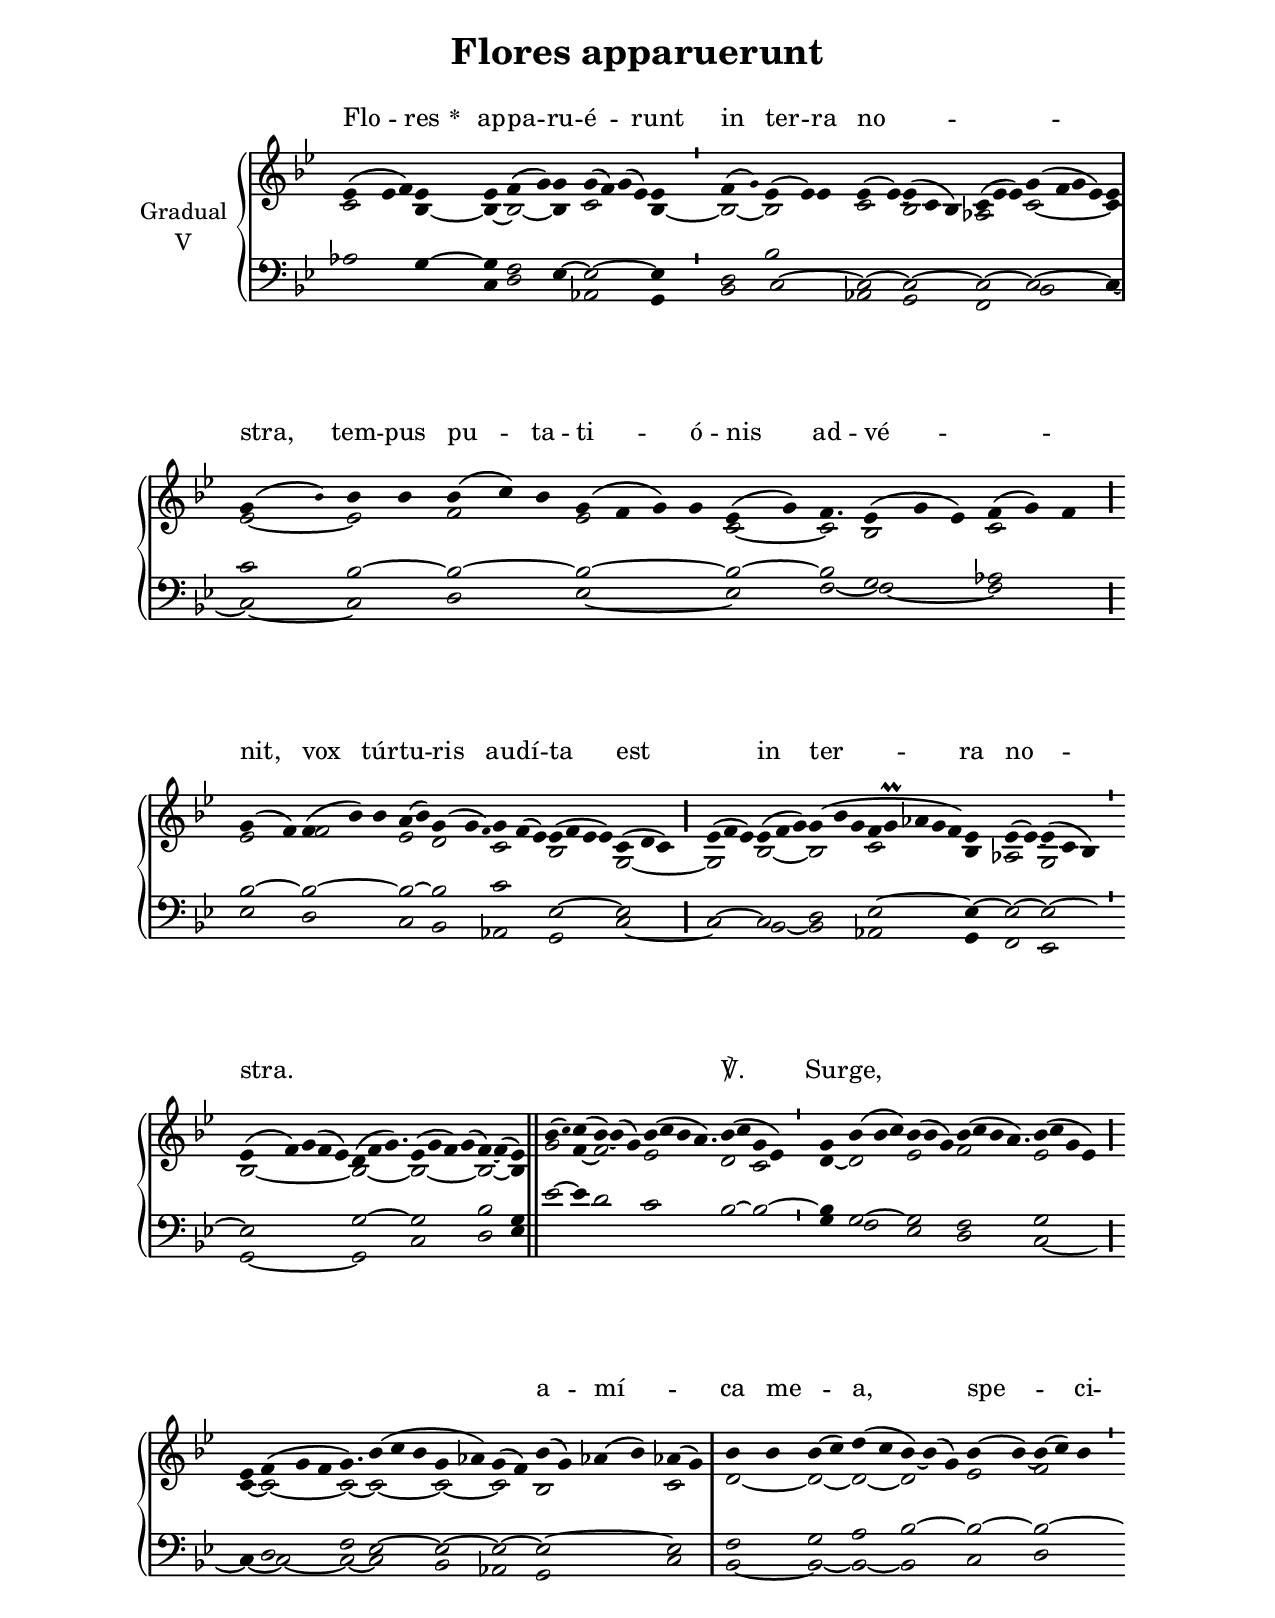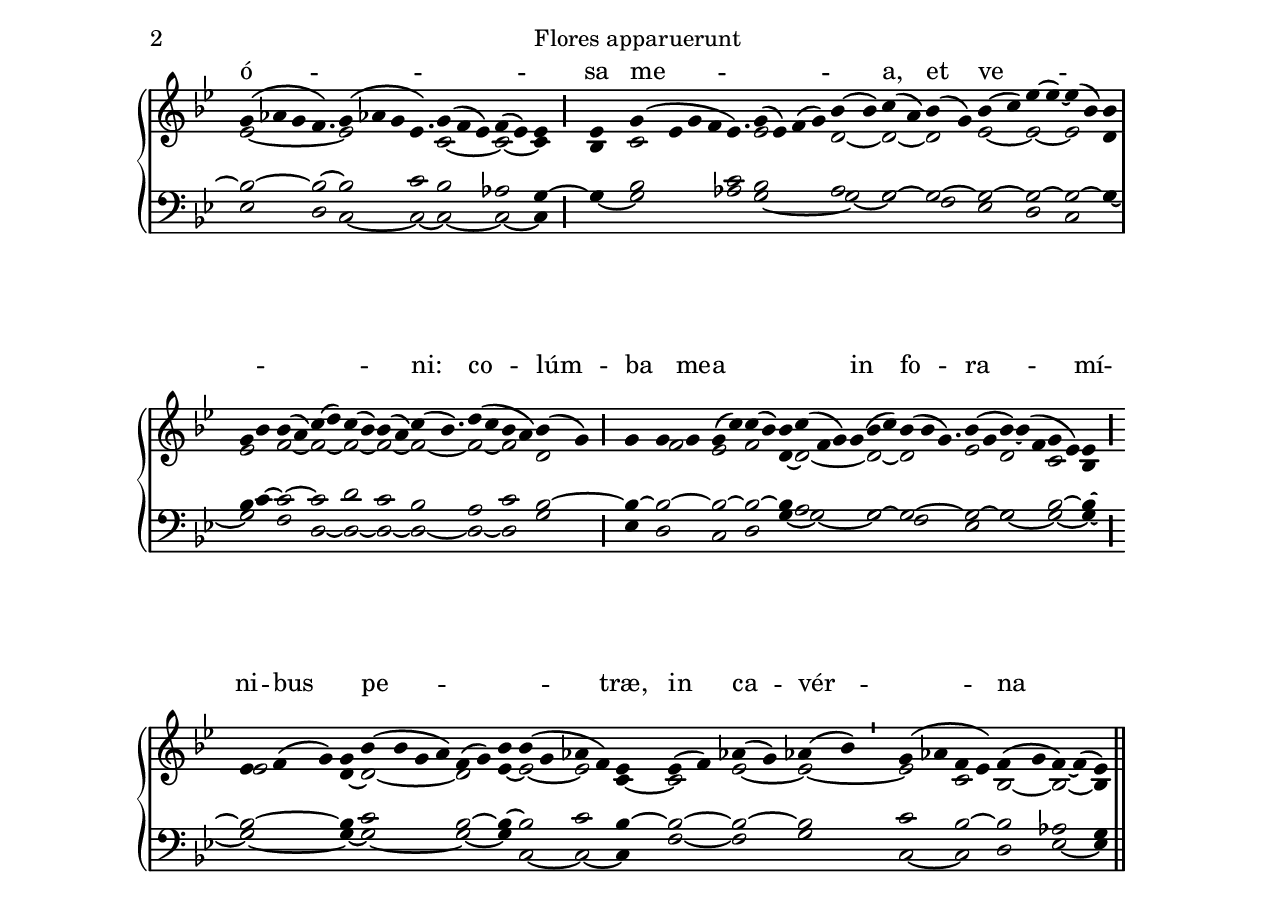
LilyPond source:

\version "2.18"
\include "gregorian.ly"
\include "noh2.ily"


%Page reference: page iii.80
%(volume.page)

global = {
 \key c \dorian
 \cadenzaOn 
}

\header {
  title = \markup \center-column {"Flores apparuerunt" \vspace #1 }
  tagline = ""
  composer = ""
}

\paper {
 #(include-special-characters)
  oddHeaderMarkup = \markup \fill-line {
    \line {}
    \center-column {
      \on-the-fly #first-page     " "
      \on-the-fly #not-first-page "Flores apparuerunt"
    }
    \line { \on-the-fly #print-page-number-check-first \fromproperty #'page:page-number-string }
  }
  evenHeaderMarkup = \markup \fill-line {
    \line { \on-the-fly #print-page-number-check-first \fromproperty #'page:page-number-string }
    \center-column { "Flores apparuerunt" }
    \line {}
  }
}

chantText = \lyricmode {
Flo -- res 
\set stanza = " * " ap -- pa -- ru -- é -- _ runt in ter -- ra no -- _ _ _ stra, 
tem -- pus pu -- ta -- ti -- ó -- nis ad -- vé -- _ _ nit, 
vox túr -- tu -- ris au -- dí -- ta est _ 
in ter -- ra no -- stra. _ _ _ _ _ _ _ ℣. 
Sur -- ge, _ _ _ _ _ _ _ 
a -- mí -- _ ca me -- _ a, 
spe -- ci -- ó -- _ _ _ _ sa me -- _ _ _ a, 
et ve -- _ _ _ _ _ _ _ _ ni: 
co -- lúm -- ba _ me -- a _ _ _ 
in fo -- ra -- mí -- ni -- bus _ pe -- _ _ _ træ, 
in ca -- vér -- _ na 
\set stanza = " * " ma -- cé -- ri -- æ. _ _ _ _ _ }

chantMusic = {
\tieDown   ees'4 ( ees'4 f'4) ees'4  ees'4 f'4 ( g'4) g'4 g'4 ( f'4) g'4 ( ees'4) ees'4 \divisioMinima
 f'4 ( \once \tweak #'font-size #-4 g' ) ees'4 ( ees'4) ees'4 ees'4 ( ees'4) ~ ees'4 ( c'4 bes4) c'4 ( ees'4 ees'4) g'4 ( f'4 g'4 ees'4) ees'4 \divisioMaxima
 g'4 ( \once \tweak #'font-size #-4 bes' ) bes'4 bes'4 bes'4 ( c''4) bes'4 g'4 ( f'4 g'4) g'4 ees'4 ( g'4) f'4. ees'4 ( g'4 ees'4) f'4 ( g'4) f'4 \divisioMaior
 g'4 ( f'4) f'4 ( bes'4) bes'4 a'4 ( bes'4) g'4 ( g'4 \once \tweak #'font-size #-4 f' ) g'4 f'4 ( ees'4) ees'4 ( f'4 ees'4 ees'4) c'4 ( d'4 c'4) \divisioMaior
 ees'4 ( f'4 ees'4) ees'4 ( f'4 g'4)  g'4 ( bes'4 g'4 f'4 g'\prall aes'4 g'4 f'4) ees'4 ees'4 ( ees'4) ~ ees'4 ( c'4 bes4) \divisioMinima
 ees'4 ( f'4) g'4 ( f'4 ees'4) d'4 ( f'4 g'4.) ees'4 ( g'4 f'4) g'4 ( f'4) ~ f'4 ( ees'4) \finalis
  bes'4 ( \once \tweak #'font-size #-4 c'' ) c''4 ( bes'4) ~ bes'4 ( g'4) bes'4 ( c''4 bes'4 a'4.) bes'4 ( c''4 g'4 ees'4) \divisioMinima
 g'4 bes'4 ( bes'4 c''4) bes'4 ( bes'4 g'4) bes'4 ( c''4 bes'4 a'4.) bes'4 ( c''4 g'4 ees'4) \divisioMaior
 ees'4  f'4 ( g'4 f'4 g'4.) bes'4 ( c''4 bes'4 g'4 aes'4) g'4 ( f'4)  bes'4 ( g'4) aes'4 ( bes'4)  aes'4 ( g'4) \divisioMaxima
 bes'4 bes'4 bes'4 ( c''4) d''4 ( c''4 bes'4) ~ bes'4 ( g'4) bes'4 ( bes'4) ~ bes'4 ( c''4) bes'4 \divisioMinima
  g'4 ( aes'4 g'4 f'4.) g'4 ( aes'4 g'4 ees'4.) g'4 ( f'4 ees'4) f'4 ( ees'4) ees'4 \divisioMaior
 ees'4 g'4 ( ees'4 g'4 f'4 ees'4.) g'4 ( ees'4) f'4 ( g'4) bes'4 ( bes'4) c''4 ( a'4) bes'4 ( g'4) bes'4 ( c''4) ees''4 ( ees''4) ~ ees''4 ( bes'4) bes'4 \divisioMaxima
 g'4 bes'4 bes'4 ( a'4) c''4 ( d''4) c''4 ( bes'4) bes'4 ( a'4) c''4 ( bes'4.) d''4 ( c''4 bes'4 a'4) bes'4 ( g'4) \divisioMaior
 g'4 g'4 g'4 g'4 ( c''4) c''4 ( bes'4) bes'4 c''4 ( f'4 g'4) g'4 ( bes'4 c''4) bes'4 ( bes'4 g'4.) bes'4 ( g'4 bes'4) ~ bes'4 ( f'4 g'4 ees'4) ees'4 \divisioMaior
 ees'4 f'4 ( g'4) g'4 bes'4 ( bes'4 g'4 a'4) f'4 ( g'4)   bes'4 bes'4 ( g'4 aes'4 f'4) ees'4 ees'4 ( f'4) aes'4 ( g'4) aes'4 ( bes'4) \divisioMinima
  g'4 ( aes'4 f'4 ees'4) f'4 ( g'4 f'4) ~ f'4 ( ees'4) \finalis

}

altoMusic = {
c'2*3/2 bes4 ~ bes4 ~ bes2 ~ bes4 c'2*4/2 bes4 ~ \divisioMinima
bes2 ~ bes2*3/2 c'2 bes2*3/2 aes2*3/2 c'2*4/2 ~ c'4 \divisioMaxima
ees'2 ~ ees'2 f'2*3/2 ees'2*4/2 c'2 ~ c'2*3/4 bes2*3/2 c'2*3/2 \divisioMaior
ees'2 f'2*3/2 ees'2 d'2*3/2 c'2*3/2 bes2*4/2 g2*3/2 ~ \divisioMaior
g2*3/2 bes2*3/2 ~ bes2*3/2 c'2*5/2 bes4 aes2 g2*3/2 \divisioMinima
bes2*5/2 ~ bes2*7/4 ~ bes2*4/2 ~ bes2 ~ bes4 g'2 f'4 ~ f'2*3/2 ees'2*9/4 d'2 c'2 \divisioMinima
d'4 ~ d'2*3/2 ees'2*3/2 f'2*9/4 ees'2*4/2 \divisioMaior
c'4 ~ c'2*3/2 ~ c'2*3/4 ~ c'2*3/2 ~ c'2 ~ c'2 bes2*4/2 c'2 \divisioMaxima
d'2 ~ d'2 ~ d'2 ~ d'2*3/2 ees'2 f'2*3/2 ees'2*9/4 ~ ees'2*9/4 c'2*3/2 ~ c'2 ~ c'4 \divisioMaior
bes4 c'2*11/4 ees'2*4/2 d'2 ~ d'2 ~ d'2 ees'2 ~ ees'2 ~ ees'2 d'4 \divisioMaxima
ees'2 f'2 ~ f'2 ~ f'2 ~ f'2 ~ f'2*5/4 ~ f'2 ~ f'2 d'2 \divisioMaior
g'4 f'2 ees'2 f'2 d'4 ~ d'2*4/2 ~ d'2 ~ d'2*7/4 ees'2 d'2*3/2 c'2 bes4 \divisioMaior
ees'2*3/2 d'4 ~ d'2*4/2 ~ d'2 ees'4 ~ ees'2 ~ ees'2 c'4 ~ c'2 ees'2 ~ ees'2 ~ ees'2 c'2 bes2 ~ bes2 ~ bes4 \finalis
}

tenorMusic = {
aes2*3/2 g4 ~ g4 f2 ees4 ~ ees2*4/2 ~ ees4 \divisioMinima
d2 c2*3/2 ~ c2 ~ c2*3/2 ~ c2*3/2 ~ c2*4/2 ~ c4 \divisioMaxima
c'2 bes2 ~ bes2*3/2 ~ bes2*4/2 ~ bes2 ~ bes2*3/4 g2*3/2 aes2*3/2 \divisioMaior
bes2 ~ bes2*3/2 ~ bes2 ~ bes2*3/2 c'2*3/2 ees2*4/2 ~ ees2*3/2 \divisioMaior
c2*3/2 ~ c2*3/2 d2*3/2 ees2*5/2 ~ ees4 ~ ees2 ~ ees2*3/2 ~ \divisioMinima
ees2*5/2 g2*7/4 ~ g2*4/2 bes2 g4 ees'2 ~ ees'4 d'2*3/2 c'2*9/4 bes2 ~ bes2 ~ \divisioMinima
bes4 g2*3/2 ~ g2*3/2 f2*9/4 g2*4/2 \divisioMaior
c4 d2*3/2 f2*3/4 ees2*3/2 ~ ees2 ~ ees2 ~ ees2*4/2 ~ ees2 \divisioMaxima
f2 g2 a2 bes2*3/2 ~ bes2 ~ bes2*3/2 ~ bes2*3/2 ~ bes2*3/4 ~ bes2*3/2 c'2*3/4 bes2*3/2 aes2 g4 ~ \divisioMaior
g4 bes2*4/2 c'2*3/4 bes2*4/2 a2 g2 ~ g2 ~ g2 ~ g2 ~ g2 ~ g4 \divisioMaxima
bes4 c'4 ~ c'2 ~ c'2 d'2 c'2 bes2*5/4 a2 c'2 bes2 ~ \divisioMaior
bes4 ~ bes2 ~ bes2 ~ bes2 ~ bes4 a2*4/2 g2 ~ g2*7/4 ~ g2 ~ g2*3/2 bes2 ~ bes4 ~ \divisioMaior
bes2*3/2 ~ bes4 c'2*4/2 bes2 ~ bes4 ~ bes2 c'2 bes4 ~ bes2 ~ bes2 ~ bes2 c'2 bes2 ~ bes2 aes2 g4 \finalis
}

bassMusic = {
r2*4/2 c4 d2 ees4 aes,2*4/2 g,4 \divisioMinima
bes,2 bes2*3/2 aes,2 g,2*3/2 f,2*3/2 bes,2*4/2 c4 ~ \divisioMaxima
c2 ~ c2 d2*3/2 ees2*4/2 ~ ees2 f2*3/4 ~ f2*3/2 ~ f2*3/2 \divisioMaior
ees2 d2*3/2 c2 bes,2*3/2 aes,2*3/2 g,2*4/2 c2*3/2 ~ \divisioMaior
c2*3/2 bes,2*3/2 ~ bes,2*3/2 aes,2*5/2 g,4 f,2 ees,2*3/2 \divisioMinima
g,2*5/2 ~ g,2*7/4 c2*4/2 d2 ees4 r2*29/4 \divisioMinima
g4 f2*3/2 ees2*3/2 d2*9/4 c2*4/2 ~ \divisioMaior
c4 ~ c2*3/2 ~ c2*3/4 ~ c2*3/2 bes,2 aes,2 g,2*4/2 c2 \divisioMaxima
bes,2 ~ bes,2 ~ bes,2 ~ bes,2*3/2 c2 d2*3/2 ees2*3/2 d2*3/4 c2*3/2 ~ c2*3/4 ~ c2*3/2 ~ c2 ~ c4 \divisioMaior
g4 ~ g2*4/2 aes2*3/4 g2*4/2 ~ g2 ~ g2 f2 ees2 d2 c2 g4 ~ \divisioMaxima
g2 f2 d2 ~ d2 ~ d2 ~ d2*5/4 ~ d2 ~ d2 g2 \divisioMaior
ees4 d2 c2 d2 g4 ~ g2*4/2 ~ g2 f2*7/4 ees2 g2*3/2 ~ g2 ~ g4 ~ \divisioMaior
g2*3/2 ~ g4 ~ g2*4/2 ~ g2 ~ g4 c2 ~ c2 ~ c4 f2 ~ f2 g2 c2 ~ c2 d2 ees2 ~ ees4 \finalis
}

voiceLines = {
\voiceLineStyle


}

\score{
  <<
    \new GrandStaff <<
      \set GrandStaff.autoBeaming = ##f
      \set GrandStaff.instrumentName = \markup \center-column {
        "Gradual"
        "V"
      }
      \new Staff = up <<
        \new Voice = "chant" {
          \voiceOne \global \chantMusic
        }
        \new Voice {
          \voiceTwo \global \altoMusic
        }
      >>

      \new Staff = down <<
        \clef bass
        \new Voice {
          \voiceOne \global \tenorMusic
        }
        \new Voice {
          \voiceTwo \global \bassMusic
        }
	\new Voice {
        \voiceThree \global \voiceLines
        }
      >>
    >>
    \new Lyrics \lyricsto chant {
      \chantText
    }
  >>
  \layout{
  }
  \midi{
    \tempo 4 = 125
  }
}
